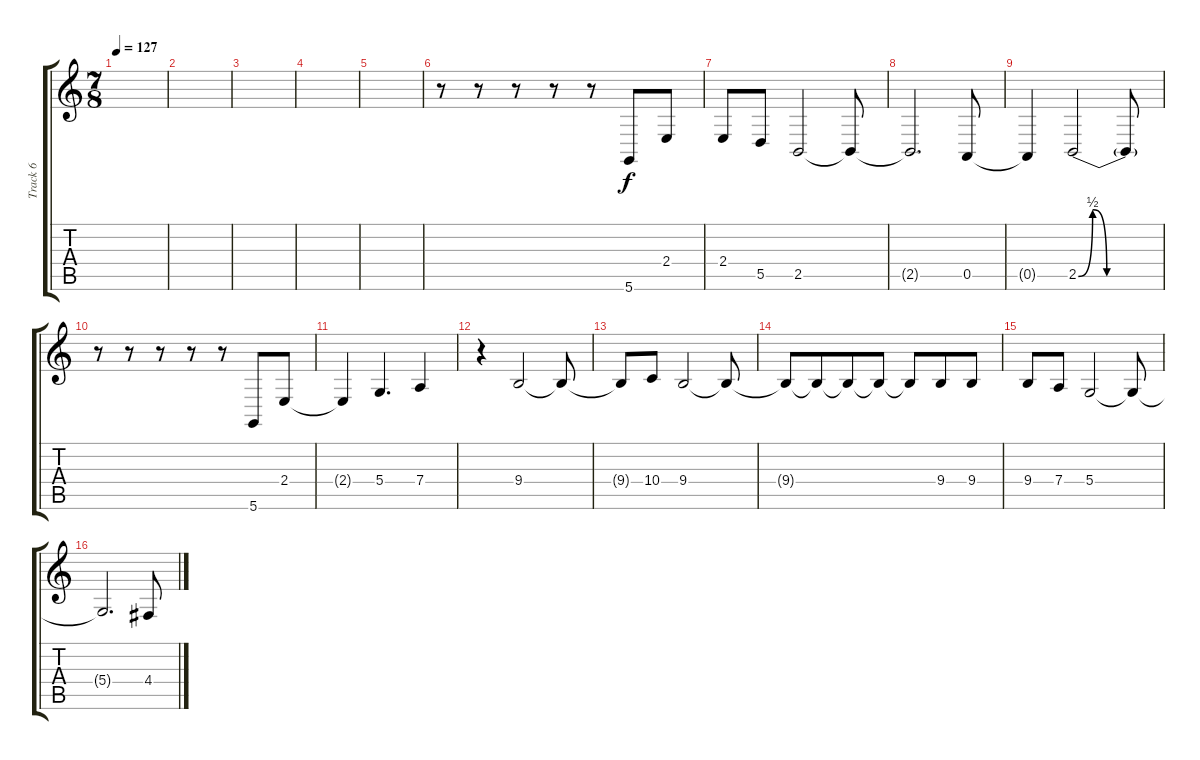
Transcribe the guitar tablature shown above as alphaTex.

\track ("Track 6" "Track 6") {instrument altosax}
\staff {score tabs}
\tuning (E4 B3 G3 D3 A2 D2) {hide}
\ts (7 8)
\tempo 127
\clef g2
\ks c
|
|
|
|
|
r.8 r.8 r.8 r.8 r.8 5.6.8 2.4.8 |
2.4.8 5.5.8 2.5.2 2.5{t}.8 |
2.5{t}.2{d} 0.5.8 |
0.5{t}.4 2.5{be (custom 0 0 10 2 20 0 60 0)}.2 2.5{t}.8 |
r.8 r.8 r.8 r.8 r.8 5.6.8 2.4.8 |
2.4{t}.4 5.4.4{d} 7.4.4 |
r.4 9.4.2 9.4{t}.8 |
9.4{t}.8 10.4.8 9.4.2 9.4{t}.8 |
9.4{t}.8 9.4{t}.8 9.4{t}.8 9.4{t}.8 9.4{t}.8 9.4.8 9.4.8 |
9.4.8 7.4.8 5.4.2 5.4{t}.8 |
5.4{t}.2{d} 4.4.8
